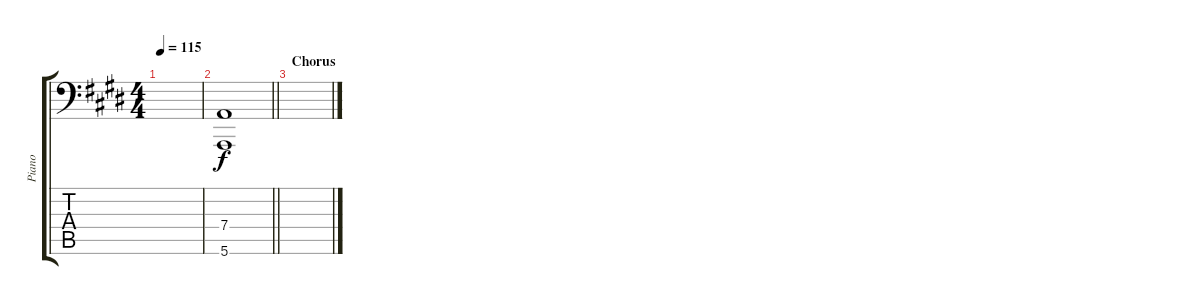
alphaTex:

\track ("Piano" "Piano") {instrument acousticgrandpiano}
\staff {score tabs}
\tuning (E3 B2 G2 D2 A1 E1) {hide}
\ts (4 4)
\tempo 115
\clef f4
\ks c#minor
|
\barLineRight lightlight
(7.4 5.6).1 |
\section ("" "Chorus")
